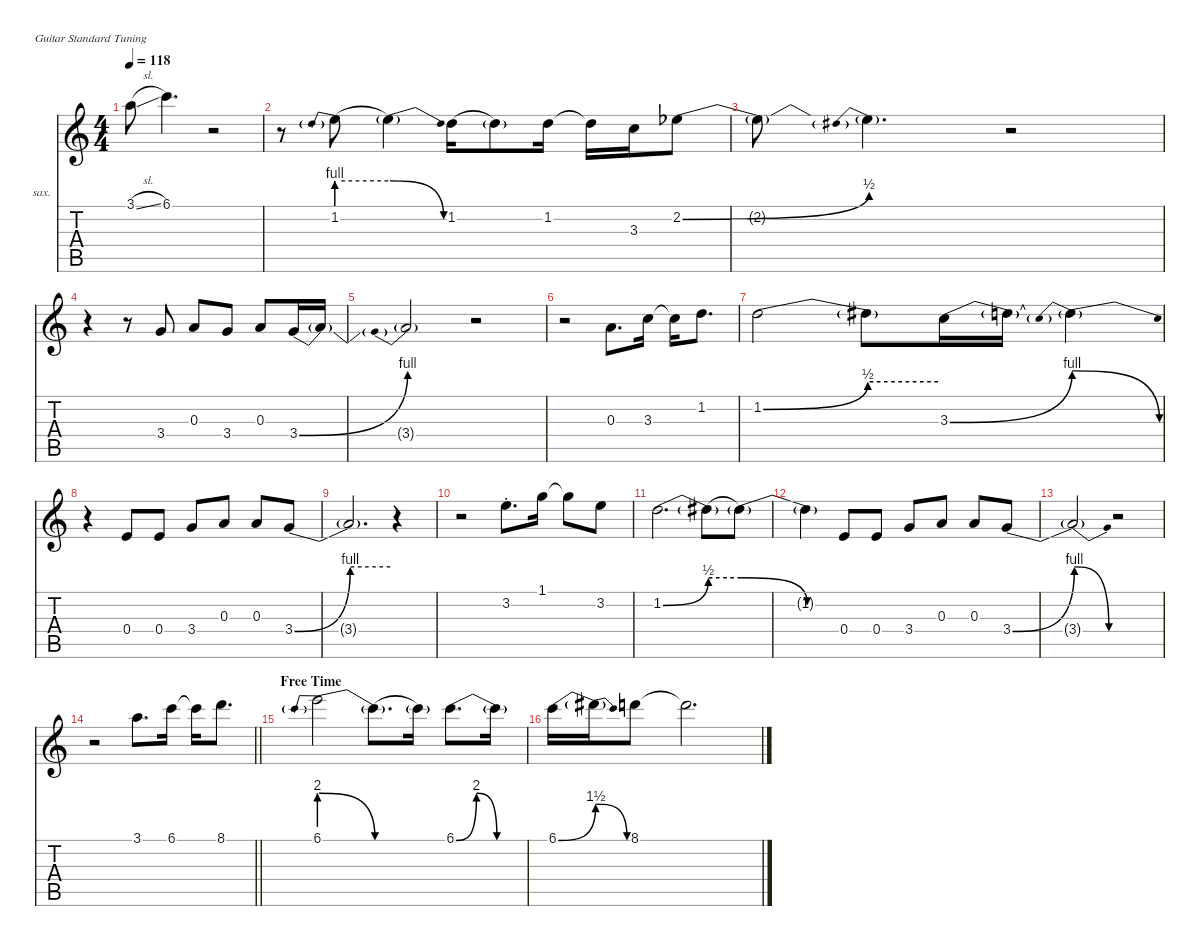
\defaultSystemsLayout 4
\hideDynamics
\bracketExtendMode nobrackets
\firstSystemTrackNameOrientation horizontal
\otherSystemsTrackNameOrientation horizontal
\track ("Vocal" "sax.") {instrument tenorsax}
\staff {score tabs}
\tuning (E4 B3 G3 D3 A2 E2)
\displaytranspose 14
\ts (4 4)
\tempo 118
\clef g2
\ks aminor
3.1{sl}.8{dy f} 6.1.4{d} r.2 |
r.8 1.2{be (prebend 0 4 60 4)}.8 1.2{be (release 0 4 60 0) t}.4 1.2{be (hold 0 0 60 0)}.16 1.2{be (hold 0 0 60 0) t}.8 1.2.16 1.2{t}.16 3.3.16 2.2{be (bend 0 0 60 2) acc b}.8 |
2.2{t}.8 2.2{be (prebend 0 2 60 2) t}.4{d} r.2 |
r.4 r.8 3.4.8 0.3.8 3.4.8 0.3.8 3.4{be (bend 0 0 60 4)}.16 3.4{t}.16 |
3.4{be (prebend 0 4 60 4) t}.2 r.2 |
r.2 0.3.8{d} 3.3.16 3.3{t}.16 1.2.8{d} |
1.2{be (bend 0 0 60 2)}.2 1.2{be (hold 0 2 60 2) t}.8 3.3{be (bend 0 0 60 4)}.16 3.3{t}.16 3.3{be (prebendrelease 0 4 60 0) t}.4 |
r.4 0.4.8 0.4.8 3.4.8 0.3.8 0.3.8 3.4{be (bend 0 0 60 4)}.8 |
3.4{be (hold 0 4 60 4) t}.2{d} r.4 |
r.2 3.2{st}.8{d} 1.1.16 1.1{t}.8 3.2.8 |
1.2{be (bend 0 0 60 2)}.2{d} 1.2{be (hold 0 2 60 2) t}.8 1.2{be (release 0 2 60 0) t}.8 |
1.2{be (hold 0 0 60 0) t}.4 0.4.8 0.4.8 3.4.8 0.3.8 0.3.8 3.4{be (bend 0 0 60 4)}.8 |
3.4{be (release 0 4 60 0) t}.2 r.2 |
\barLineRight lightlight
r.2 3.1.8{d} 6.1.16 6.1{t}.16 8.1.8{d} |
\section ("" "Free Time")
6.1{be (prebendrelease 0 8 60 0)}.2 6.1{be (hold 0 0 60 0) t}.8{d} 6.1{be (hold 0 0 60 0) t}.16 6.1{be (bendrelease 0 0 30 8 30 8 60 0)}.8{d} 6.1{be (hold 0 0 60 0) t}.16 |
6.1{be (bend 0 0 60 6)}.16 6.1{be (release 0 6 60 0) t}.16 8.1.8 8.1{t}.2{d}
